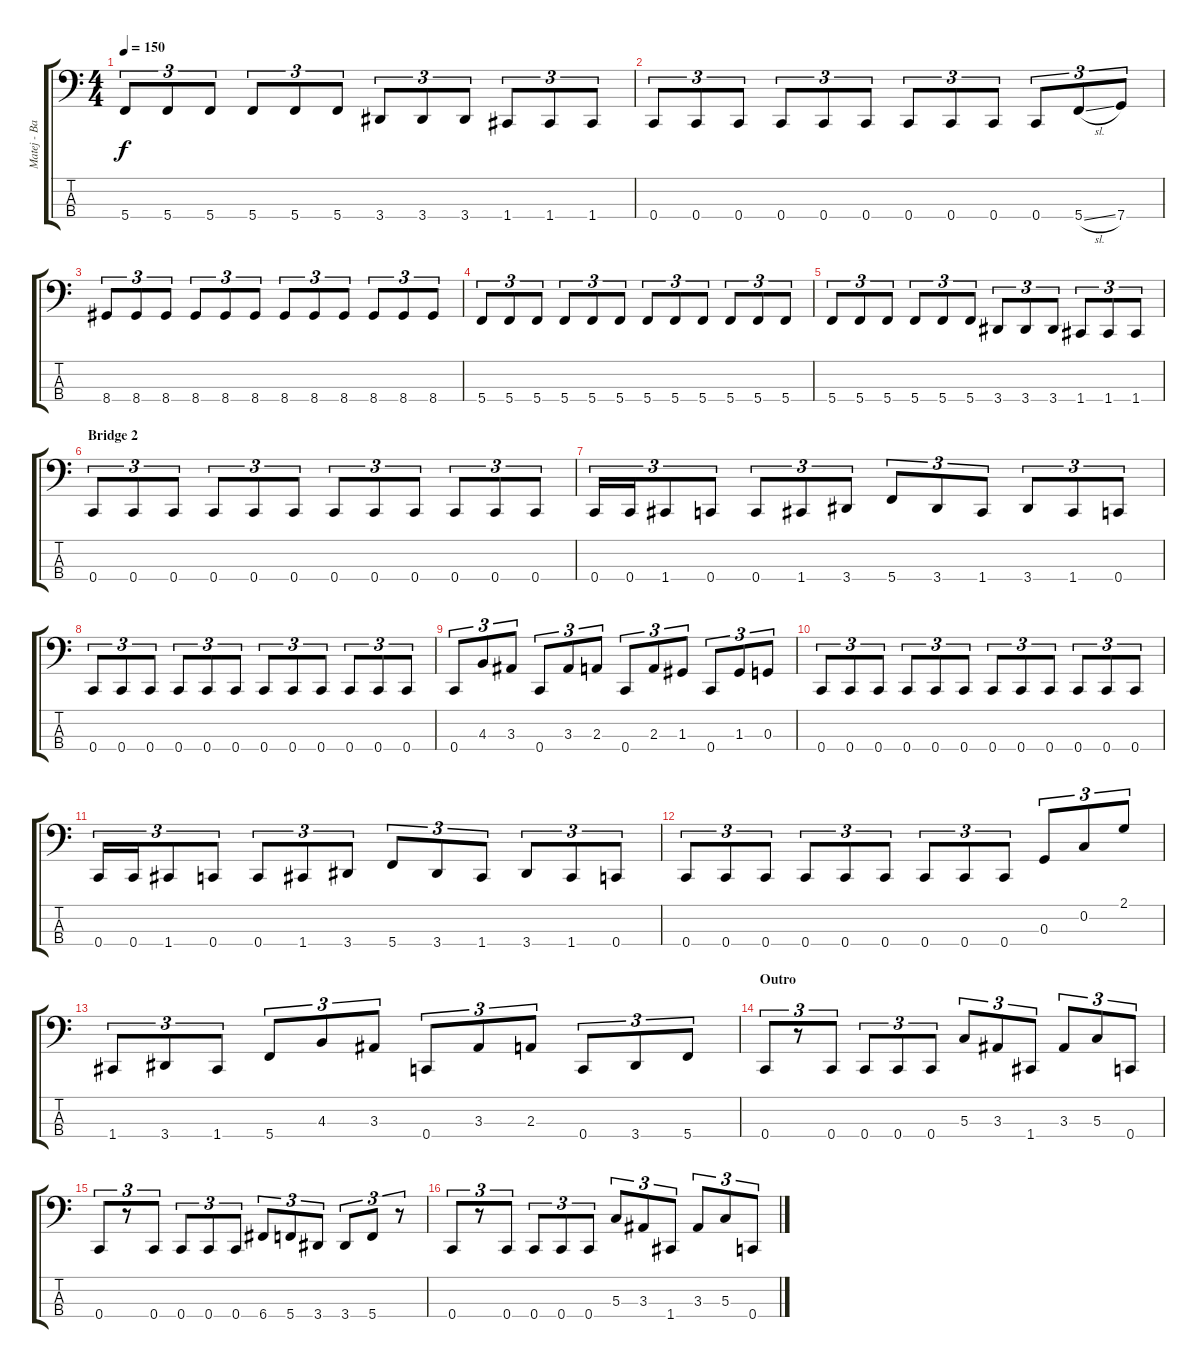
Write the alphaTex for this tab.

\track ("Matej - Bass" "Matej - Ba") {instrument electricbasspick}
\staff {score tabs}
\tuning (F2 C2 G1 C1) {hide}
\ts (4 4)
\tempo 150
\clef f4
\ks c
5.4.8{tu (3 2) dy f} 5.4.8{tu (3 2)} 5.4.8{tu (3 2)} 5.4.8{tu (3 2)} 5.4.8{tu (3 2)} 5.4.8{tu (3 2)} 3.4.8{tu (3 2)} 3.4.8{tu (3 2)} 3.4.8{tu (3 2)} 1.4.8{tu (3 2)} 1.4.8{tu (3 2)} 1.4.8{tu (3 2)} |
0.4.8{tu (3 2)} 0.4.8{tu (3 2)} 0.4.8{tu (3 2)} 0.4.8{tu (3 2)} 0.4.8{tu (3 2)} 0.4.8{tu (3 2)} 0.4.8{tu (3 2)} 0.4.8{tu (3 2)} 0.4.8{tu (3 2)} 0.4.8{tu (3 2)} 5.4{sl}.8{tu (3 2)} 7.4.8{tu (3 2)} |
8.4.8{tu (3 2)} 8.4.8{tu (3 2)} 8.4.8{tu (3 2)} 8.4.8{tu (3 2)} 8.4.8{tu (3 2)} 8.4.8{tu (3 2)} 8.4.8{tu (3 2)} 8.4.8{tu (3 2)} 8.4.8{tu (3 2)} 8.4.8{tu (3 2)} 8.4.8{tu (3 2)} 8.4.8{tu (3 2)} |
5.4.8{tu (3 2)} 5.4.8{tu (3 2)} 5.4.8{tu (3 2)} 5.4.8{tu (3 2)} 5.4.8{tu (3 2)} 5.4.8{tu (3 2)} 5.4.8{tu (3 2)} 5.4.8{tu (3 2)} 5.4.8{tu (3 2)} 5.4.8{tu (3 2)} 5.4.8{tu (3 2)} 5.4.8{tu (3 2)} |
5.4.8{tu (3 2)} 5.4.8{tu (3 2)} 5.4.8{tu (3 2)} 5.4.8{tu (3 2)} 5.4.8{tu (3 2)} 5.4.8{tu (3 2)} 3.4.8{tu (3 2)} 3.4.8{tu (3 2)} 3.4.8{tu (3 2)} 1.4.8{tu (3 2)} 1.4.8{tu (3 2)} 1.4.8{tu (3 2)} |
\section ("" "Bridge 2")
0.4.8{tu (3 2)} 0.4.8{tu (3 2)} 0.4.8{tu (3 2)} 0.4.8{tu (3 2)} 0.4.8{tu (3 2)} 0.4.8{tu (3 2)} 0.4.8{tu (3 2)} 0.4.8{tu (3 2)} 0.4.8{tu (3 2)} 0.4.8{tu (3 2)} 0.4.8{tu (3 2)} 0.4.8{tu (3 2)} |
0.4.16{tu (3 2)} 0.4.16{tu (3 2)} 1.4.8{tu (3 2)} 0.4.8{tu (3 2)} 0.4.8{tu (3 2)} 1.4.8{tu (3 2)} 3.4.8{tu (3 2)} 5.4.8{tu (3 2)} 3.4.8{tu (3 2)} 1.4.8{tu (3 2)} 3.4.8{tu (3 2)} 1.4.8{tu (3 2)} 0.4.8{tu (3 2)} |
0.4.8{tu (3 2)} 0.4.8{tu (3 2)} 0.4.8{tu (3 2)} 0.4.8{tu (3 2)} 0.4.8{tu (3 2)} 0.4.8{tu (3 2)} 0.4.8{tu (3 2)} 0.4.8{tu (3 2)} 0.4.8{tu (3 2)} 0.4.8{tu (3 2)} 0.4.8{tu (3 2)} 0.4.8{tu (3 2)} |
0.4.8{tu (3 2)} 4.3.8{tu (3 2)} 3.3.8{tu (3 2)} 0.4.8{tu (3 2)} 3.3.8{tu (3 2)} 2.3.8{tu (3 2)} 0.4.8{tu (3 2)} 2.3.8{tu (3 2)} 1.3.8{tu (3 2)} 0.4.8{tu (3 2)} 1.3.8{tu (3 2)} 0.3.8{tu (3 2)} |
0.4.8{tu (3 2)} 0.4.8{tu (3 2)} 0.4.8{tu (3 2)} 0.4.8{tu (3 2)} 0.4.8{tu (3 2)} 0.4.8{tu (3 2)} 0.4.8{tu (3 2)} 0.4.8{tu (3 2)} 0.4.8{tu (3 2)} 0.4.8{tu (3 2)} 0.4.8{tu (3 2)} 0.4.8{tu (3 2)} |
0.4.16{tu (3 2)} 0.4.16{tu (3 2)} 1.4.8{tu (3 2)} 0.4.8{tu (3 2)} 0.4.8{tu (3 2)} 1.4.8{tu (3 2)} 3.4.8{tu (3 2)} 5.4.8{tu (3 2)} 3.4.8{tu (3 2)} 1.4.8{tu (3 2)} 3.4.8{tu (3 2)} 1.4.8{tu (3 2)} 0.4.8{tu (3 2)} |
0.4.8{tu (3 2)} 0.4.8{tu (3 2)} 0.4.8{tu (3 2)} 0.4.8{tu (3 2)} 0.4.8{tu (3 2)} 0.4.8{tu (3 2)} 0.4.8{tu (3 2)} 0.4.8{tu (3 2)} 0.4.8{tu (3 2)} 0.3.8{tu (3 2)} 0.2.8{tu (3 2)} 2.1.8{tu (3 2)} |
1.4.8{tu (3 2)} 3.4.8{tu (3 2)} 1.4.8{tu (3 2)} 5.4.8{tu (3 2)} 4.3.8{tu (3 2)} 3.3.8{tu (3 2)} 0.4.8{tu (3 2)} 3.3.8{tu (3 2)} 2.3.8{tu (3 2)} 0.4.8{tu (3 2)} 3.4.8{tu (3 2)} 5.4.8{tu (3 2)} |
\section ("" "Outro")
0.4.8{tu (3 2)} r.8{tu (3 2)} 0.4.8{tu (3 2)} 0.4.8{tu (3 2)} 0.4.8{tu (3 2)} 0.4.8{tu (3 2)} 5.3.8{tu (3 2)} 3.3.8{tu (3 2)} 1.4.8{tu (3 2)} 3.3.8{tu (3 2)} 5.3.8{tu (3 2)} 0.4.8{tu (3 2)} |
0.4.8{tu (3 2)} r.8{tu (3 2)} 0.4.8{tu (3 2)} 0.4.8{tu (3 2)} 0.4.8{tu (3 2)} 0.4.8{tu (3 2)} 6.4.8{tu (3 2)} 5.4.8{tu (3 2)} 3.4.8{tu (3 2)} 3.4.8{tu (3 2)} 5.4.8{tu (3 2)} r.8{tu (3 2)} |
0.4.8{tu (3 2)} r.8{tu (3 2)} 0.4.8{tu (3 2)} 0.4.8{tu (3 2)} 0.4.8{tu (3 2)} 0.4.8{tu (3 2)} 5.3.8{tu (3 2)} 3.3.8{tu (3 2)} 1.4.8{tu (3 2)} 3.3.8{tu (3 2)} 5.3.8{tu (3 2)} 0.4.8{tu (3 2)}
